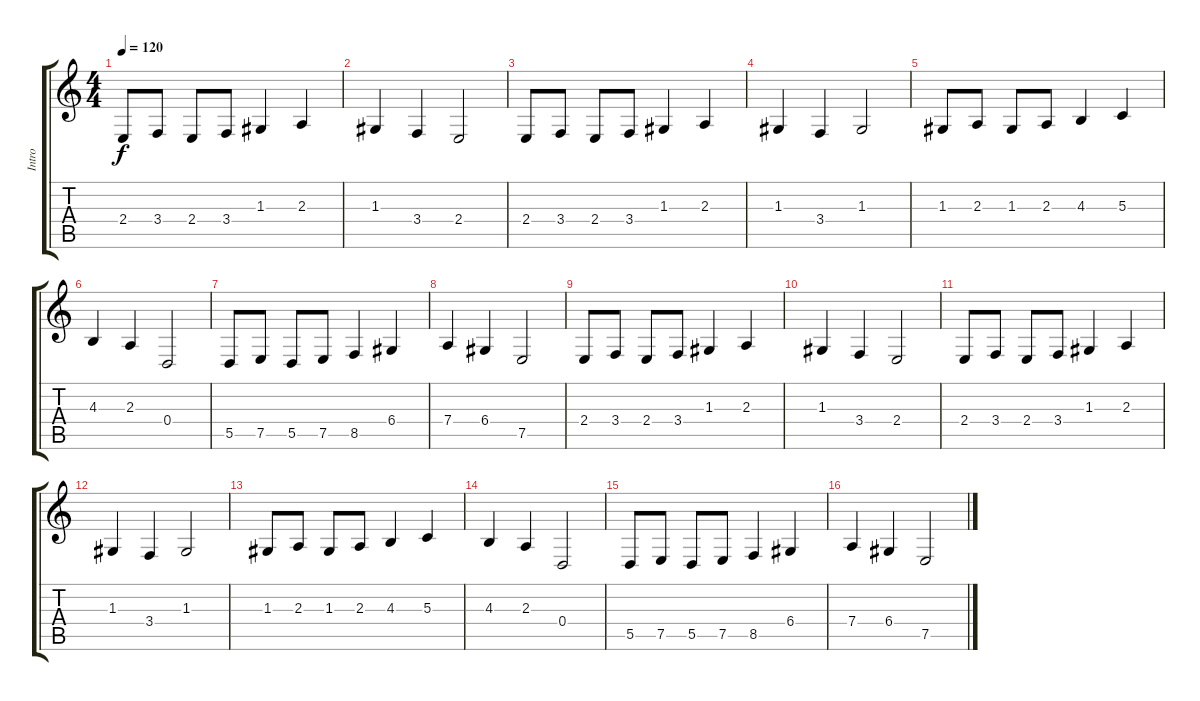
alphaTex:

\track ("Intro" "Intro") {instrument baritonesax}
\staff {score tabs}
\tuning (E4 B3 G3 D3 A2 E2) {hide}
\ts (4 4)
\tempo 120
\clef g2
\ks c
2.4.8{dy f instrument baritonesax} 3.4.8 2.4.8 3.4.8 1.3.4 2.3.4 |
1.3.4 3.4.4 2.4.2 |
2.4.8 3.4.8 2.4.8 3.4.8 1.3.4 2.3.4 |
1.3.4 3.4.4 1.3.2 |
1.3.8 2.3.8 1.3.8 2.3.8 4.3.4 5.3.4 |
4.3.4 2.3.4 0.4.2 |
5.5.8 7.5.8 5.5.8 7.5.8 8.5.4 6.4.4 |
7.4.4 6.4.4 7.5.2 |
2.4.8 3.4.8 2.4.8 3.4.8 1.3.4 2.3.4 |
1.3.4 3.4.4 2.4.2 |
2.4.8 3.4.8 2.4.8 3.4.8 1.3.4 2.3.4 |
1.3.4 3.4.4 1.3.2 |
1.3.8 2.3.8 1.3.8 2.3.8 4.3.4 5.3.4 |
4.3.4 2.3.4 0.4.2 |
5.5.8 7.5.8 5.5.8 7.5.8 8.5.4 6.4.4 |
7.4.4 6.4.4 7.5.2
